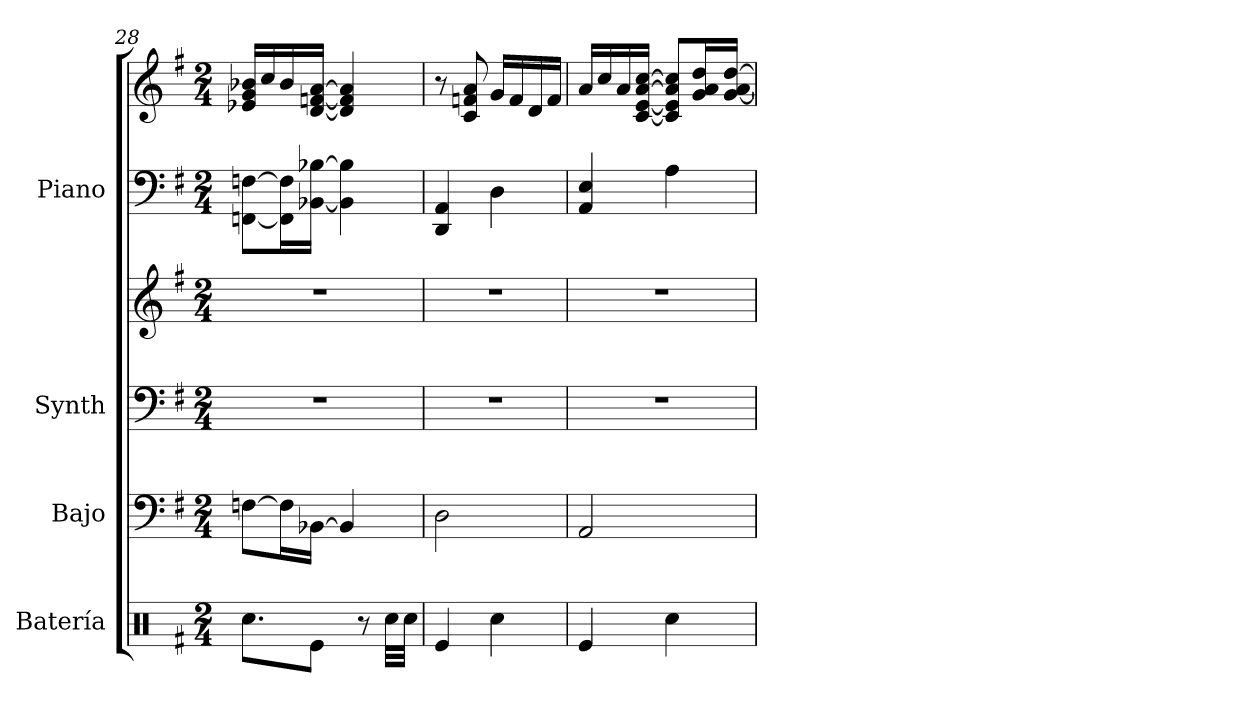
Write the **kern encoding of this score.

**kern	**kern	**kern	**kern	**kern	**kern
*part4	*part3	*part2	*part2	*part1	*part1
*staff6	*staff5	*staff4	*staff3	*staff2	*staff1
*I"Batería	*I"Bajo	*I"Synth	*	*I"Piano	*
*	*	*	*	*I'Pno	*
*clefX	*clefF4	*clefF4	*clefG2	*clefF4	*clefG2
*	*ITrd7c12	*	*	*	*
*k[f#]	*k[f#]	*k[f#]	*k[f#]	*k[f#]	*k[f#]
*G:	*G:	*G:	*G:	*G:	*G:
*M2/4	*M2/4	*M2/4	*M2/4	*M2/4	*M2/4
=28	=28	=28	=28	=28	=28
8.Rcc\L	[8FFn\L	2r	2r	[8FFn\ [8Fn\L	16e-X/ 16g/ 16b-X/LL
.	.	.	.	.	16cc/
.	16FF\L]	.	.	16FF\] 16F\]L	16b-/
8Re\J	[16BBB-X\JJ	.	.	[16BB-X\ [16B-X\JJ	[16d/ [16fn/ [16a/JJ
.	4BBB-/]	.	.	4BB-\] 4B-\]	4d/] 4f/] 4a/]
8r	.	.	.	.	.
32Rcc\LLL	.	.	.	.	.
32Rcc\JJJ	.	.	.	.	.
!!LO:LB:g=z
=29	=29	=29	=29	=29	=29
4Re/	2DD\	2r	2r	4DD/ 4AA/	8r
.	.	.	.	.	8c/ 8fn/ 8a/
4Rcc\	.	.	.	4D\	16g/LL
.	.	.	.	.	16f/
.	.	.	.	.	16d/
.	.	.	.	.	16f/JJ
=30	=30	=30	=30	=30	=30
4Re/	2AAA/	2r	2r	4AA/ 4E/	16a/LL
.	.	.	.	.	16cc/
.	.	.	.	.	16a/
.	.	.	.	.	[16c/ [16e/ [16a/ [16cc/JJ
4Rcc\	.	.	.	4A\	8c/] 8e/] 8a/] 8cc/]L
.	.	.	.	.	16g/ 16a/ 16dd/L
.	.	.	.	.	[16g/ [16a/ [16dd/JJ
=	=	=	=	=	=
*-	*-	*-	*-	*-	*-
